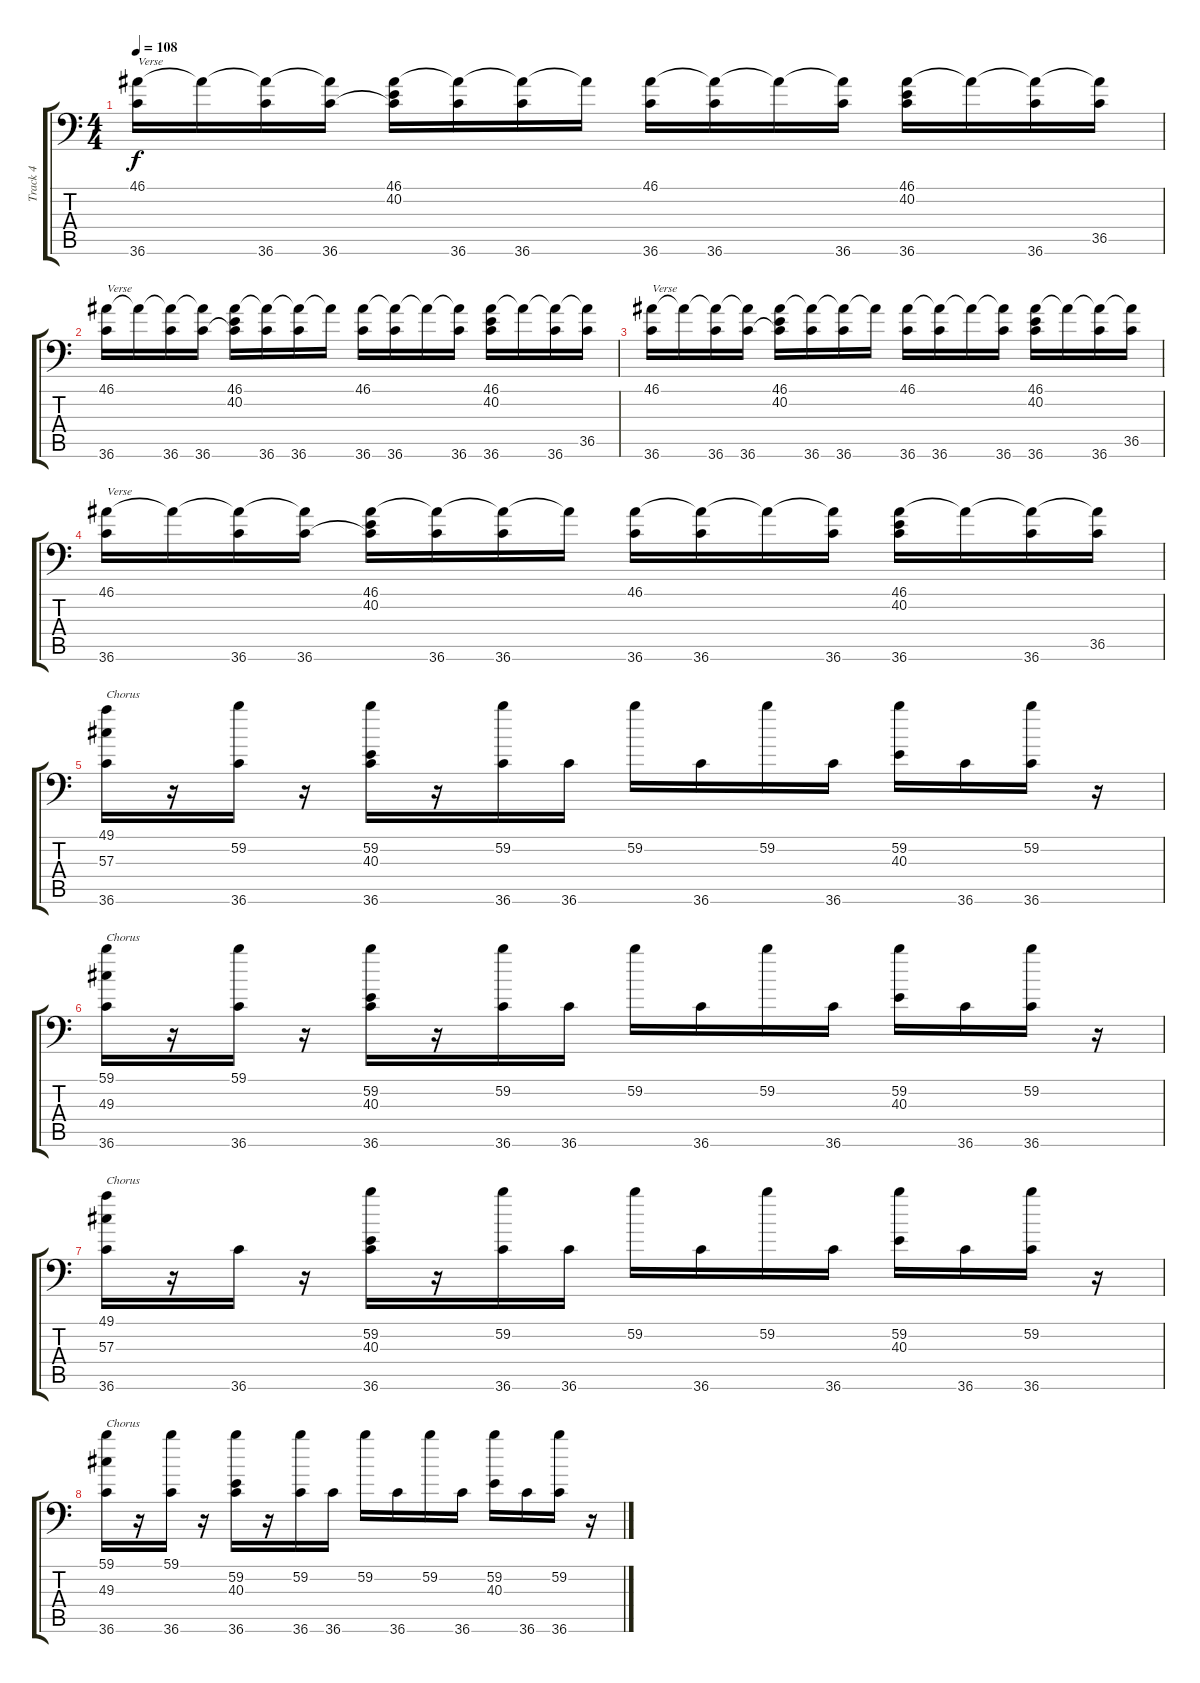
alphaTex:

\track ("Track 4" "Track 4") {instrument acousticgrandpiano}
\staff {score tabs}
\tuning (C-1 C-1 C-1 C-1 C-1 C-1) {hide}
\ts (4 4)
\tempo 108
\clef f4
\ks c
(46.1 36.6).16{txt "Verse" dy f} 46.1{t}.16 (46.1{t} 36.6).16 (46.1{t} 36.6).16 (46.1 40.2 36.6{t}).16 (46.1{t} 36.6).16 (46.1{t} 36.6).16 46.1{t}.16 (46.1 36.6).16 (46.1{t} 36.6).16 46.1{t}.16 (46.1{t} 36.6).16 (46.1 40.2 36.6).16 46.1{t}.16 (46.1{t} 36.6).16 (46.1{t} 36.5).16 |
(46.1 36.6).16{txt "Verse"} 46.1{t}.16 (46.1{t} 36.6).16 (46.1{t} 36.6).16 (46.1 40.2 36.6{t}).16 (46.1{t} 36.6).16 (46.1{t} 36.6).16 46.1{t}.16 (46.1 36.6).16 (46.1{t} 36.6).16 46.1{t}.16 (46.1{t} 36.6).16 (46.1 40.2 36.6).16 46.1{t}.16 (46.1{t} 36.6).16 (46.1{t} 36.5).16 |
(46.1 36.6).16{txt "Verse"} 46.1{t}.16 (46.1{t} 36.6).16 (46.1{t} 36.6).16 (46.1 40.2 36.6{t}).16 (46.1{t} 36.6).16 (46.1{t} 36.6).16 46.1{t}.16 (46.1 36.6).16 (46.1{t} 36.6).16 46.1{t}.16 (46.1{t} 36.6).16 (46.1 40.2 36.6).16 46.1{t}.16 (46.1{t} 36.6).16 (46.1{t} 36.5).16 |
(46.1 36.6).16{txt "Verse"} 46.1{t}.16 (46.1{t} 36.6).16 (46.1{t} 36.6).16 (46.1 40.2 36.6{t}).16 (46.1{t} 36.6).16 (46.1{t} 36.6).16 46.1{t}.16 (46.1 36.6).16 (46.1{t} 36.6).16 46.1{t}.16 (46.1{t} 36.6).16 (46.1 40.2 36.6).16 46.1{t}.16 (46.1{t} 36.6).16 (46.1{t} 36.5).16 |
(49.1 57.3 36.6).16{txt "Chorus"} r.16 (59.2 36.6).16 r.16 (59.2 40.3 36.6).16 r.16 (59.2 36.6).16 36.6.16 59.2.16 36.6.16 59.2.16 36.6.16 (59.2 40.3).16 36.6.16 (59.2 36.6).16 r.16 |
(59.1 49.3 36.6).16{txt "Chorus"} r.16 (59.1 36.6).16 r.16 (59.2 40.3 36.6).16 r.16 (59.2 36.6).16 36.6.16 59.2.16 36.6.16 59.2.16 36.6.16 (59.2 40.3).16 36.6.16 (59.2 36.6).16 r.16 |
(49.1 57.3 36.6).16{txt "Chorus"} r.16 36.6.16 r.16 (59.2 40.3 36.6).16 r.16 (59.2 36.6).16 36.6.16 59.2.16 36.6.16 59.2.16 36.6.16 (59.2 40.3).16 36.6.16 (59.2 36.6).16 r.16 |
(59.1 49.3 36.6).16{txt "Chorus"} r.16 (59.1 36.6).16 r.16 (59.2 40.3 36.6).16 r.16 (59.2 36.6).16 36.6.16 59.2.16 36.6.16 59.2.16 36.6.16 (59.2 40.3).16 36.6.16 (59.2 36.6).16 r.16
